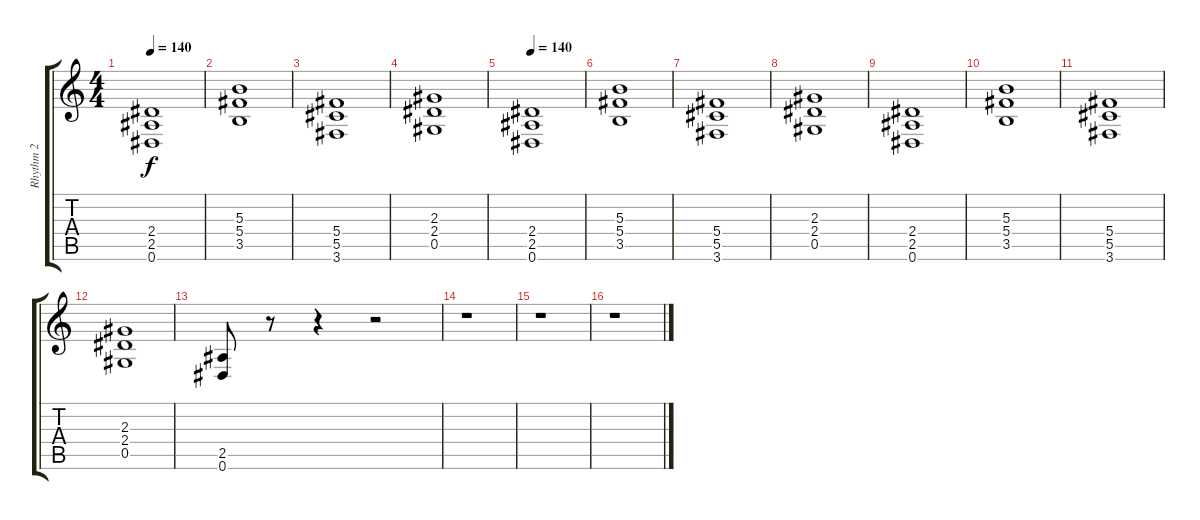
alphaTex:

\track ("Rhythm 2" "Rhythm 2") {instrument overdrivenguitar}
\staff {score tabs}
\tuning (Eb4 Bb3 Gb3 Db3 Ab2 Eb2) {hide}
\ts (4 4)
\tempo 140
\clef g2
\ks c
(2.4 2.5 0.6).1{dy f} |
(5.3 5.4 3.5).1 |
(5.4 5.5 3.6).1 |
(2.3 2.4 0.5).1 |
\tempo 140
(2.4 2.5 0.6).1 |
(5.3 5.4 3.5).1 |
(5.4 5.5 3.6).1 |
(2.3 2.4 0.5).1 |
(2.4 2.5 0.6).1 |
(5.3 5.4 3.5).1 |
(5.4 5.5 3.6).1 |
(2.3 2.4 0.5).1 |
(2.5 0.6).8 r.8 r.4 r.2 |
r.1 |
r.1 |
r.1
